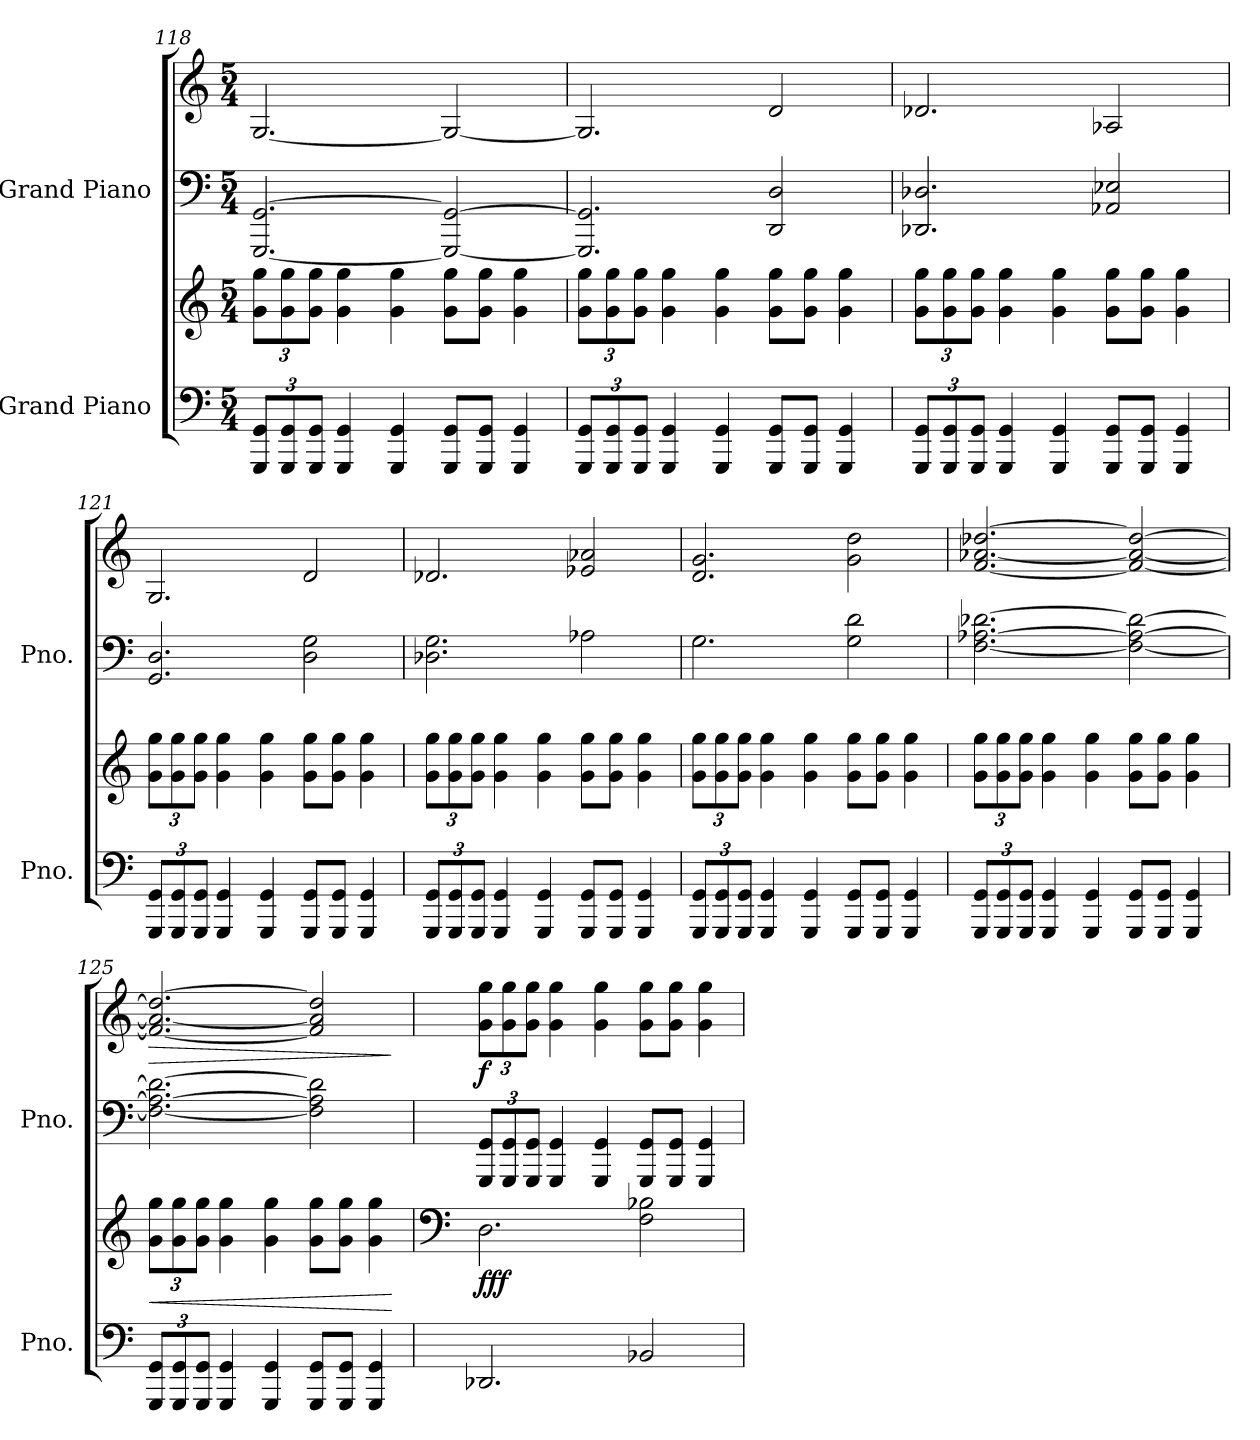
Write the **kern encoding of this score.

**kern	**kern	**dynam	**kern	**kern	**dynam
*part2	*part2	*part2	*part1	*part1	*part1
*staff4	*staff3	*staff3/4	*staff2	*staff1	*staff1/2
*I"Grand Piano	*	*	*I"Grand Piano	*	*
*I'Pno.	*	*	*I'Pno.	*	*
*clefF4	*clefG2	*	*clefF4	*clefG2	*
*k[]	*k[]	*	*k[]	*k[]	*
*M5/4	*M5/4	*	*M5/4	*M5/4	*
*Xbrackettup	*Xbrackettup	*	*	*	*
=118	=118	=118	=118	=118	=118
12GGG/ 12GG/L	12g\ 12gg\L	.	[2.GGG/ [2.GG/	[2.G/	.
12GGG/ 12GG/	12g\ 12gg\	.	.	.	.
12GGG/ 12GG/J	12g\ 12gg\J	.	.	.	.
4GGG/ 4GG/	4g\ 4gg\	.	.	.	.
4GGG/ 4GG/	4g\ 4gg\	.	.	.	.
8GGG/ 8GG/L	8g\ 8gg\L	.	2GGG/_ 2GG/_	2G/_	.
8GGG/ 8GG/J	8g\ 8gg\J	.	.	.	.
4GGG/ 4GG/	4g\ 4gg\	.	.	.	.
!!LO:LB:g=z
=119	=119	=119	=119	=119	=119
12GGG/ 12GG/L	12g\ 12gg\L	.	2.GGG/] 2.GG/]	2.G/]	.
12GGG/ 12GG/	12g\ 12gg\	.	.	.	.
12GGG/ 12GG/J	12g\ 12gg\J	.	.	.	.
4GGG/ 4GG/	4g\ 4gg\	.	.	.	.
4GGG/ 4GG/	4g\ 4gg\	.	.	.	.
8GGG/ 8GG/L	8g\ 8gg\L	.	2DD/ 2D/	2d/	.
8GGG/ 8GG/J	8g\ 8gg\J	.	.	.	.
4GGG/ 4GG/	4g\ 4gg\	.	.	.	.
=120	=120	=120	=120	=120	=120
12GGG/ 12GG/L	12g\ 12gg\L	.	2.DD-X/ 2.D-X/	2.d-X/	.
12GGG/ 12GG/	12g\ 12gg\	.	.	.	.
12GGG/ 12GG/J	12g\ 12gg\J	.	.	.	.
4GGG/ 4GG/	4g\ 4gg\	.	.	.	.
4GGG/ 4GG/	4g\ 4gg\	.	.	.	.
8GGG/ 8GG/L	8g\ 8gg\L	.	2AA-X/ 2E-X/	2A-X/	.
8GGG/ 8GG/J	8g\ 8gg\J	.	.	.	.
4GGG/ 4GG/	4g\ 4gg\	.	.	.	.
=121	=121	=121	=121	=121	=121
12GGG/ 12GG/L	12g\ 12gg\L	.	2.GG/ 2.D/	2.G/	.
12GGG/ 12GG/	12g\ 12gg\	.	.	.	.
12GGG/ 12GG/J	12g\ 12gg\J	.	.	.	.
4GGG/ 4GG/	4g\ 4gg\	.	.	.	.
4GGG/ 4GG/	4g\ 4gg\	.	.	.	.
8GGG/ 8GG/L	8g\ 8gg\L	.	2D\ 2G\	2d/	.
8GGG/ 8GG/J	8g\ 8gg\J	.	.	.	.
4GGG/ 4GG/	4g\ 4gg\	.	.	.	.
!!LO:PB:g=z
=122	=122	=122	=122	=122	=122
12GGG/ 12GG/L	12g\ 12gg\L	.	2.D-X\ 2.G\	2.d-X/	.
12GGG/ 12GG/	12g\ 12gg\	.	.	.	.
12GGG/ 12GG/J	12g\ 12gg\J	.	.	.	.
4GGG/ 4GG/	4g\ 4gg\	.	.	.	.
4GGG/ 4GG/	4g\ 4gg\	.	.	.	.
8GGG/ 8GG/L	8g\ 8gg\L	.	2A-X\	2e-X/ 2a-X/	.
8GGG/ 8GG/J	8g\ 8gg\J	.	.	.	.
4GGG/ 4GG/	4g\ 4gg\	.	.	.	.
=123	=123	=123	=123	=123	=123
12GGG/ 12GG/L	12g\ 12gg\L	.	2.G\	2.d/ 2.g/	.
12GGG/ 12GG/	12g\ 12gg\	.	.	.	.
12GGG/ 12GG/J	12g\ 12gg\J	.	.	.	.
4GGG/ 4GG/	4g\ 4gg\	.	.	.	.
4GGG/ 4GG/	4g\ 4gg\	.	.	.	.
8GGG/ 8GG/L	8g\ 8gg\L	.	2G\ 2d\	2g\ 2dd\	.
8GGG/ 8GG/J	8g\ 8gg\J	.	.	.	.
4GGG/ 4GG/	4g\ 4gg\	.	.	.	.
=124	=124	=124	=124	=124	=124
12GGG/ 12GG/L	12g\ 12gg\L	.	[2.F\ [2.A-X\ [2.d-X\	[2.f/ [2.a-X/ [2.dd-X/	.
12GGG/ 12GG/	12g\ 12gg\	.	.	.	.
12GGG/ 12GG/J	12g\ 12gg\J	.	.	.	.
4GGG/ 4GG/	4g\ 4gg\	.	.	.	.
4GGG/ 4GG/	4g\ 4gg\	.	.	.	.
8GGG/ 8GG/L	8g\ 8gg\L	.	2F\_ 2A-\_ 2d-\_	2f/_ 2a-/_ 2dd-/_	.
8GGG/ 8GG/J	8g\ 8gg\J	.	.	.	.
4GGG/ 4GG/	4g\ 4gg\	.	.	.	.
!!LO:LB:g=z
=125	=125	=125	=125	=125	=125
!	!	!LO:HP:b	!	!	!LO:HP:b
12GGG/ 12GG/L	12g\ 12gg\L	<	2.F\_ 2.A-\_ 2.d-\_	2.f/_ 2.a-/_ 2.dd-/_	>
12GGG/ 12GG/	12g\ 12gg\	.	.	.	.
12GGG/ 12GG/J	12g\ 12gg\J	.	.	.	.
4GGG/ 4GG/	4g\ 4gg\	.	.	.	.
4GGG/ 4GG/	4g\ 4gg\	.	.	.	.
8GGG/ 8GG/L	8g\ 8gg\L	.	2F\] 2A-\] 2d-\]	2f/] 2a-/] 2dd-/]	.
8GGG/ 8GG/J	8g\ 8gg\J	.	.	.	.
4GGG/ 4GG/	4g\ 4gg\	.	.	.	.
.	.	[	.	.	]
=126	=126	=126	=126	=126	=126
*	*clefF4	*	*	*	*
*	*	*	*Xbrackettup	*Xbrackettup	*
!	!	!LO:DY:b	!	!	!LO:DY:b
2.DD-X/	2.D\	fff	12GGG/ 12GG/L	12g\ 12gg\L	f
.	.	.	12GGG/ 12GG/	12g\ 12gg\	.
.	.	.	12GGG/ 12GG/J	12g\ 12gg\J	.
.	.	.	4GGG/ 4GG/	4g\ 4gg\	.
.	.	.	4GGG/ 4GG/	4g\ 4gg\	.
2BB-X/	2F\ 2B-X\	.	8GGG/ 8GG/L	8g\ 8gg\L	.
.	.	.	8GGG/ 8GG/J	8g\ 8gg\J	.
.	.	.	4GGG/ 4GG/	4g\ 4gg\	.
=	=	=	=	=	=
*-	*-	*-	*-	*-	*-
